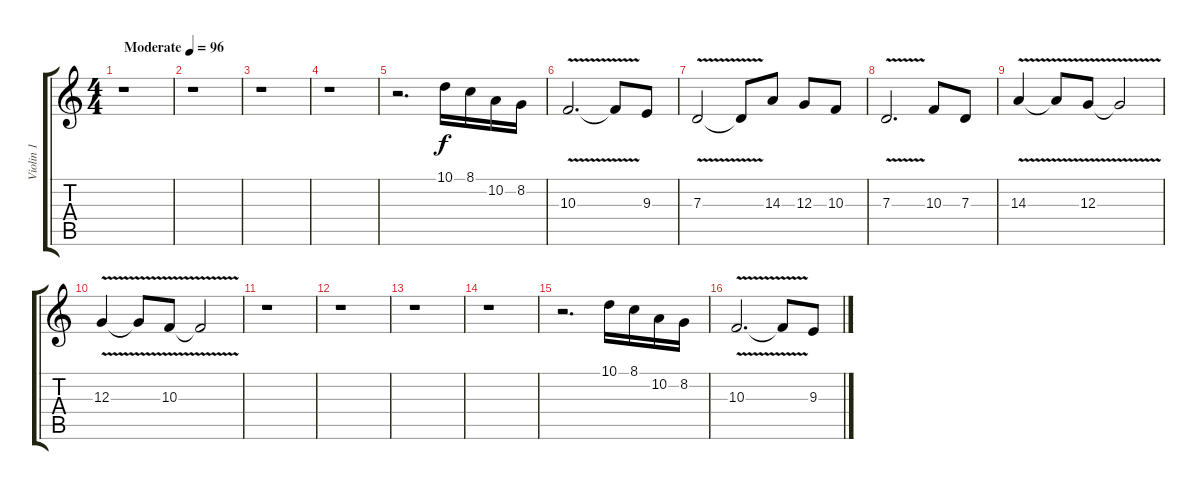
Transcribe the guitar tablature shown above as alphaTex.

\track ("Violin 1" "Violin 1") {instrument violin}
\staff {score tabs}
\tuning (E4 B3 G3 D3 A2 E2) {hide}
\ts (4 4)
\tempo (96 "Moderate")
\clef g2
\ks c
r.1{dy f instrument violin} |
r.1 |
r.1 |
r.1 |
r.2{d} 10.1.16 8.1.16 10.2.16 8.2.16 |
10.3{v}.2{d} 10.3{t}.8 9.3.8 |
7.3{v}.2 7.3{t}.8 14.3.8 12.3.8 10.3.8 |
7.3{v}.2{d} 10.3.8 7.3.8 |
14.3{v}.4 14.3{t}.8 12.3{v}.8 12.3{t}.2 |
12.3{v}.4 12.3{t}.8 10.3{v}.8 10.3{t}.2 |
r.1 |
r.1 |
r.1 |
r.1 |
r.2{d} 10.1.16 8.1.16 10.2.16 8.2.16 |
10.3{v}.2{d} 10.3{t}.8 9.3.8
